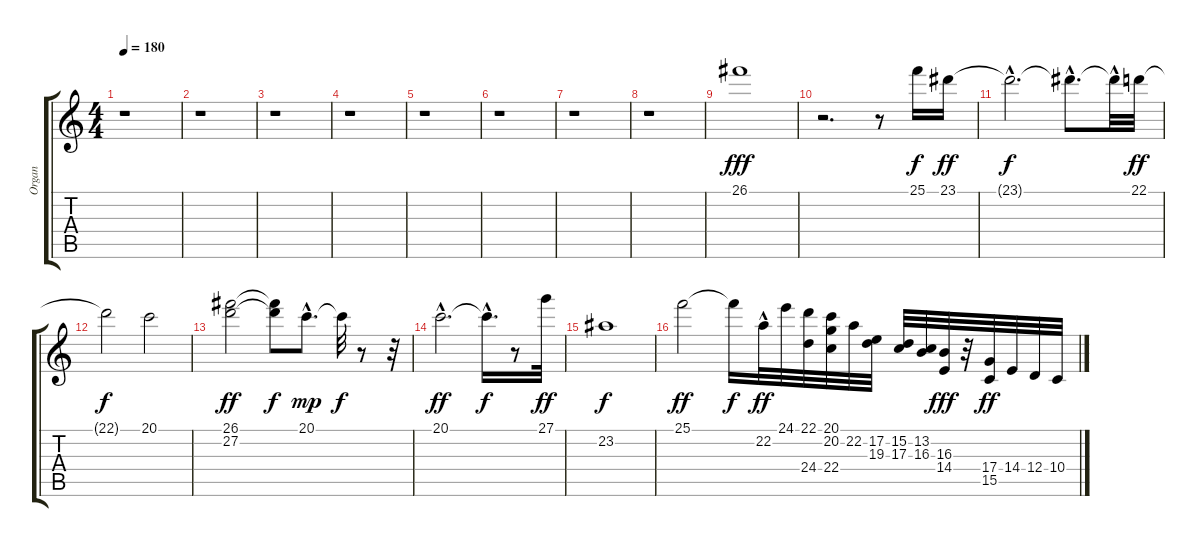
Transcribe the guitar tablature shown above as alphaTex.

\track ("Organ" "Organ") {instrument rockorgan}
\staff {score tabs}
\tuning (E4 B3 G3 D3 A2 E2) {hide}
\ts (4 4)
\tempo 180
\clef g2
\ks c
r.1{dy fff instrument rockorgan} |
r.1 |
r.1 |
r.1 |
r.1 |
r.1 |
r.1 |
r.1 |
26.1.1{instrument rockorgan} |
r.2{d} r.8 25.1.16{dy f} 23.1.16{dy ff} |
23.1{hac t}.2{d dy f} 23.1{hac t}.8{d} 23.1{hac t}.32 22.1.32{dy ff} |
22.1{t}.2{dy f} 20.1.2 |
(26.1 27.2).2{dy ff} (26.1{t} 27.2{t}).8{dy f} 20.1{hac}.8{d dy mp} 20.1{t}.32{dy f} r.8 r.32 |
20.1{hac}.2{d dy ff} 20.1{hac t}.16{d dy f} r.8 27.1.32{dy ff} |
23.2.1{dy f} |
25.1.2{dy ff} 25.1{t}.16{dy f} 22.2{hac}.32{dy ff} 24.1.32 (22.1 24.4).32 (20.1 20.2 22.4).32 22.2.32 (17.2 19.3).32 (15.2 17.3).32 (13.2 16.3).32 (16.3 14.4).32{dy fff} r.32 (17.4 15.5).32{dy ff} 14.4.32 12.4.32 10.4.32
